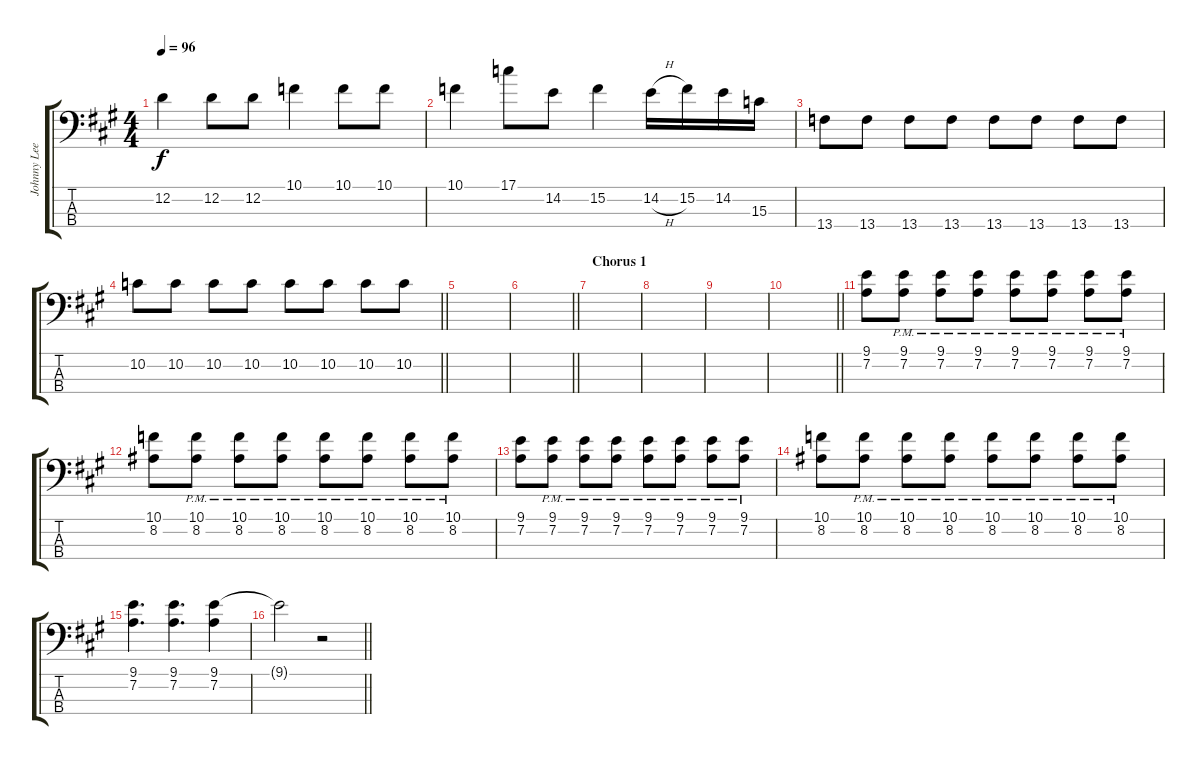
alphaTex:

\track ("Johnny Lee Middleton" "Johnny Lee") {instrument electricbasspick}
\staff {score tabs}
\tuning (G2 D2 A1 E1) {hide}
\ts (4 4)
\tempo 96
\clef f4
\ks a
12.2.4{dy f} 12.2.8 12.2.8 10.1.4 10.1.8 10.1.8 |
10.1.4 17.1.8 14.2.8 15.2.4 14.2{h}.16 15.2.16 14.2.16 15.3.16 |
13.4.8 13.4.8 13.4.8 13.4.8 13.4.8 13.4.8 13.4.8 13.4.8 |
\barLineRight lightlight
10.2.8 10.2.8 10.2.8 10.2.8 10.2.8 10.2.8 10.2.8 10.2.8 |
|
\barLineRight lightlight
|
\section ("" "Chorus 1")
|
|
|
\barLineRight lightlight
|
(9.1 7.2).8 (9.1 7.2{pm}).8 (9.1 7.2{pm}).8 (9.1 7.2{pm}).8 (9.1 7.2{pm}).8 (9.1 7.2{pm}).8 (9.1 7.2{pm}).8 (9.1 7.2{pm}).8 |
(10.1 8.2).8 (10.1 8.2{pm}).8 (10.1 8.2{pm}).8 (10.1 8.2{pm}).8 (10.1 8.2{pm}).8 (10.1 8.2{pm}).8 (10.1 8.2{pm}).8 (10.1 8.2{pm}).8 |
(9.1 7.2).8 (9.1 7.2{pm}).8 (9.1 7.2{pm}).8 (9.1 7.2{pm}).8 (9.1 7.2{pm}).8 (9.1 7.2{pm}).8 (9.1 7.2{pm}).8 (9.1 7.2{pm}).8 |
(10.1 8.2).8 (10.1 8.2{pm}).8 (10.1 8.2{pm}).8 (10.1 8.2{pm}).8 (10.1 8.2{pm}).8 (10.1 8.2{pm}).8 (10.1 8.2{pm}).8 (10.1 8.2{pm}).8 |
(9.1 7.2).4{d} (9.1 7.2).4{d} (9.1 7.2).4 |
\barLineRight lightlight
9.1{t}.2 r.2
